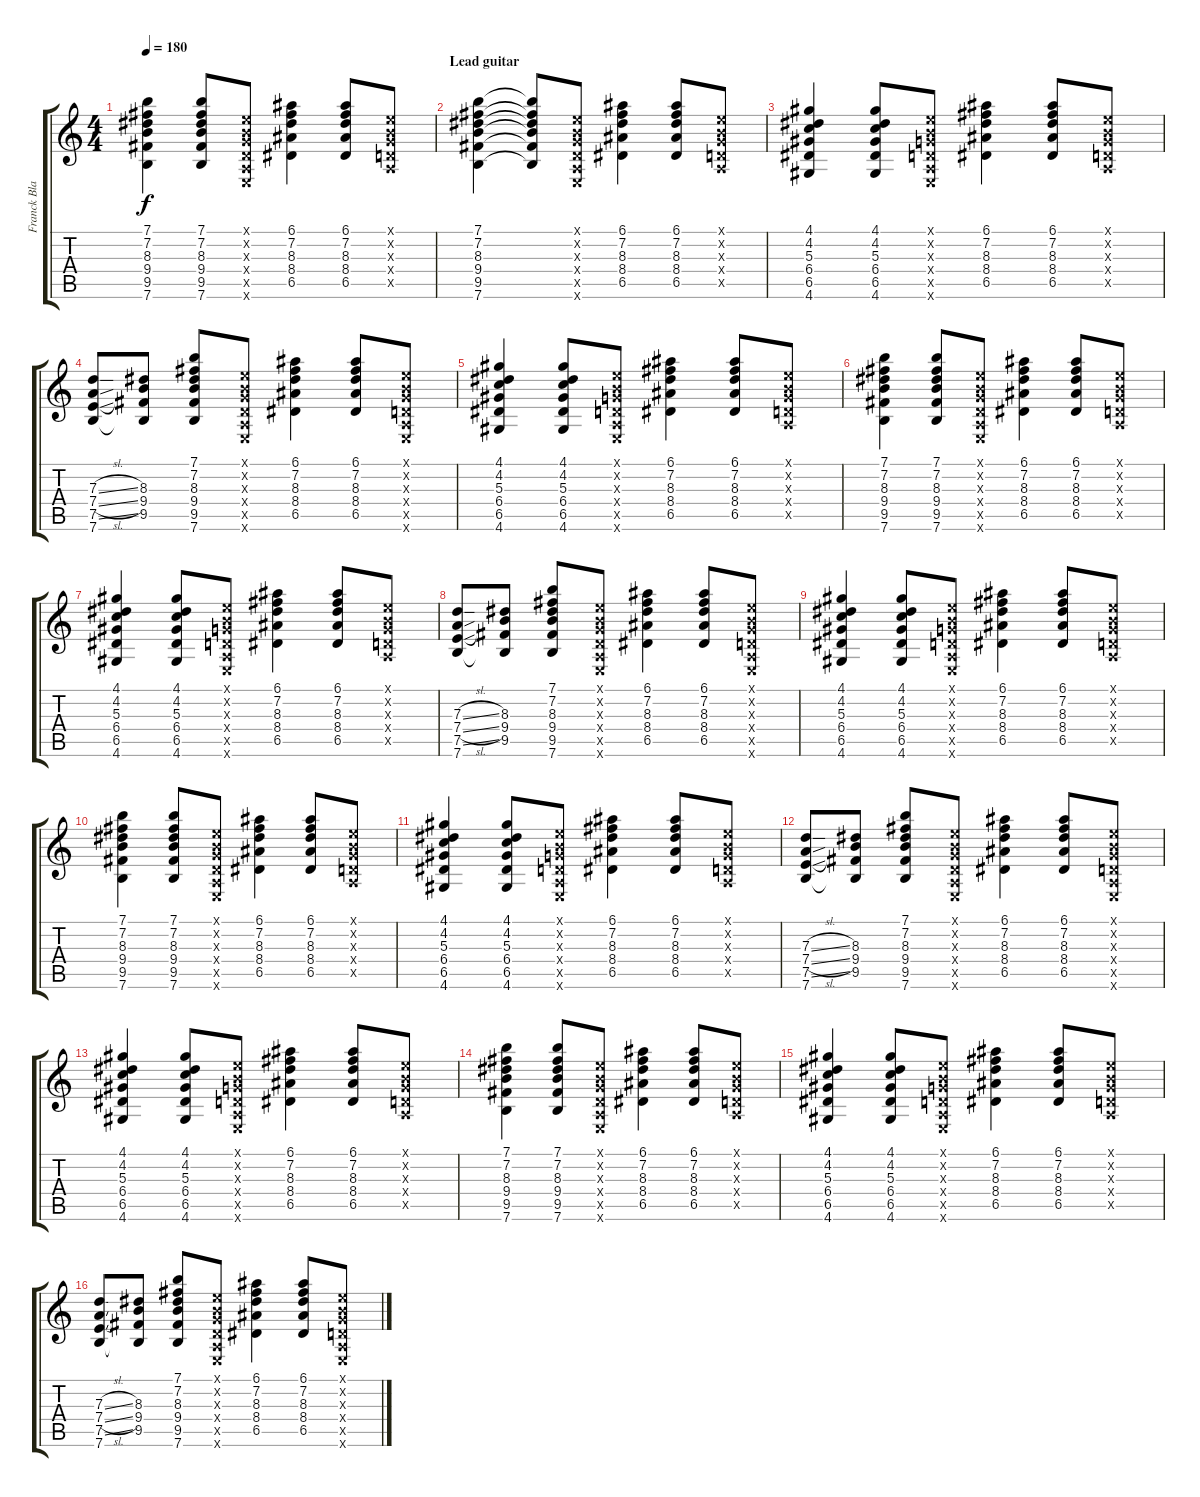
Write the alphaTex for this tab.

\track ("Franck Black" "Franck Bla") {instrument electricguitarclean}
\staff {score tabs}
\tuning (E4 B3 G3 D3 A2 E2) {hide}
\ts (4 4)
\tempo 180
\clef g2
\ks c
(7.1 7.2 8.3 9.4 9.5 7.6).4{dy f} (7.1 7.2 8.3 9.4 9.5 7.6).8 (0.1{x} 0.2{x} 0.3{x} 0.4{x} 0.5{x} 0.6{x}).8 (6.1 7.2 8.3 8.4 6.5).4 (6.1 7.2 8.3 8.4 6.5).8 (0.1{x} 0.2{x} 0.3{x} 0.4{x} 0.5{x}).8 |
\section ("" "Lead guitar")
(7.1 7.2 8.3 9.4 9.5 7.6).4 (7.1{t} 7.2{t} 8.3{t} 9.4{t} 9.5{t} 7.6{t}).8 (0.1{x} 0.2{x} 0.3{x} 0.4{x} 0.5{x} 0.6{x}).8 (6.1 7.2 8.3 8.4 6.5).4 (6.1 7.2 8.3 8.4 6.5).8 (0.1{x} 0.2{x} 0.3{x} 0.4{x} 0.5{x}).8 |
(4.1 4.2 5.3 6.4 6.5 4.6).4 (4.1 4.2 5.3 6.4 6.5 4.6).8 (0.1{x} 0.2{x} 0.3{x} 0.4{x} 0.5{x} 0.6{x}).8 (6.1 7.2 8.3 8.4 6.5).4 (6.1 7.2 8.3 8.4 6.5).8 (0.1{x} 0.2{x} 0.3{x} 0.4{x} 0.5{x}).8 |
(7.3{sl} 7.4{sl} 7.5{sl} 7.6).8 (8.3 9.4 9.5 7.6{t}).8 (7.1 7.2 8.3 9.4 9.5 7.6).8 (0.1{x} 0.2{x} 0.3{x} 0.4{x} 0.5{x} 0.6{x}).8 (6.1 7.2 8.3 8.4 6.5).4 (6.1 7.2 8.3 8.4 6.5).8 (0.1{x} 0.2{x} 0.3{x} 0.4{x} 0.5{x} 0.6{x}).8 |
(4.1 4.2 5.3 6.4 6.5 4.6).4 (4.1 4.2 5.3 6.4 6.5 4.6).8 (0.1{x} 0.2{x} 0.3{x} 0.4{x} 0.5{x} 0.6{x}).8 (6.1 7.2 8.3 8.4 6.5).4 (6.1 7.2 8.3 8.4 6.5).8 (0.1{x} 0.2{x} 0.3{x} 0.4{x} 0.5{x}).8 |
(7.1 7.2 8.3 9.4 9.5 7.6).4 (7.1 7.2 8.3 9.4 9.5 7.6).8 (0.1{x} 0.2{x} 0.3{x} 0.4{x} 0.5{x} 0.6{x}).8 (6.1 7.2 8.3 8.4 6.5).4 (6.1 7.2 8.3 8.4 6.5).8 (0.1{x} 0.2{x} 0.3{x} 0.4{x} 0.5{x}).8 |
(4.1 4.2 5.3 6.4 6.5 4.6).4 (4.1 4.2 5.3 6.4 6.5 4.6).8 (0.1{x} 0.2{x} 0.3{x} 0.4{x} 0.5{x} 0.6{x}).8 (6.1 7.2 8.3 8.4 6.5).4 (6.1 7.2 8.3 8.4 6.5).8 (0.1{x} 0.2{x} 0.3{x} 0.4{x} 0.5{x}).8 |
(7.3{sl} 7.4{sl} 7.5{sl} 7.6).8 (8.3 9.4 9.5 7.6{t}).8 (7.1 7.2 8.3 9.4 9.5 7.6).8 (0.1{x} 0.2{x} 0.3{x} 0.4{x} 0.5{x} 0.6{x}).8 (6.1 7.2 8.3 8.4 6.5).4 (6.1 7.2 8.3 8.4 6.5).8 (0.1{x} 0.2{x} 0.3{x} 0.4{x} 0.5{x} 0.6{x}).8 |
(4.1 4.2 5.3 6.4 6.5 4.6).4 (4.1 4.2 5.3 6.4 6.5 4.6).8 (0.1{x} 0.2{x} 0.3{x} 0.4{x} 0.5{x} 0.6{x}).8 (6.1 7.2 8.3 8.4 6.5).4 (6.1 7.2 8.3 8.4 6.5).8 (0.1{x} 0.2{x} 0.3{x} 0.4{x} 0.5{x}).8 |
(7.1 7.2 8.3 9.4 9.5 7.6).4 (7.1 7.2 8.3 9.4 9.5 7.6).8 (0.1{x} 0.2{x} 0.3{x} 0.4{x} 0.5{x} 0.6{x}).8 (6.1 7.2 8.3 8.4 6.5).4 (6.1 7.2 8.3 8.4 6.5).8 (0.1{x} 0.2{x} 0.3{x} 0.4{x} 0.5{x}).8 |
(4.1 4.2 5.3 6.4 6.5 4.6).4 (4.1 4.2 5.3 6.4 6.5 4.6).8 (0.1{x} 0.2{x} 0.3{x} 0.4{x} 0.5{x} 0.6{x}).8 (6.1 7.2 8.3 8.4 6.5).4 (6.1 7.2 8.3 8.4 6.5).8 (0.1{x} 0.2{x} 0.3{x} 0.4{x} 0.5{x}).8 |
(7.3{sl} 7.4{sl} 7.5{sl} 7.6).8 (8.3 9.4 9.5 7.6{t}).8 (7.1 7.2 8.3 9.4 9.5 7.6).8 (0.1{x} 0.2{x} 0.3{x} 0.4{x} 0.5{x} 0.6{x}).8 (6.1 7.2 8.3 8.4 6.5).4 (6.1 7.2 8.3 8.4 6.5).8 (0.1{x} 0.2{x} 0.3{x} 0.4{x} 0.5{x} 0.6{x}).8 |
(4.1 4.2 5.3 6.4 6.5 4.6).4 (4.1 4.2 5.3 6.4 6.5 4.6).8 (0.1{x} 0.2{x} 0.3{x} 0.4{x} 0.5{x} 0.6{x}).8 (6.1 7.2 8.3 8.4 6.5).4 (6.1 7.2 8.3 8.4 6.5).8 (0.1{x} 0.2{x} 0.3{x} 0.4{x} 0.5{x}).8 |
(7.1 7.2 8.3 9.4 9.5 7.6).4 (7.1 7.2 8.3 9.4 9.5 7.6).8 (0.1{x} 0.2{x} 0.3{x} 0.4{x} 0.5{x} 0.6{x}).8 (6.1 7.2 8.3 8.4 6.5).4 (6.1 7.2 8.3 8.4 6.5).8 (0.1{x} 0.2{x} 0.3{x} 0.4{x} 0.5{x}).8 |
(4.1 4.2 5.3 6.4 6.5 4.6).4 (4.1 4.2 5.3 6.4 6.5 4.6).8 (0.1{x} 0.2{x} 0.3{x} 0.4{x} 0.5{x} 0.6{x}).8 (6.1 7.2 8.3 8.4 6.5).4 (6.1 7.2 8.3 8.4 6.5).8 (0.1{x} 0.2{x} 0.3{x} 0.4{x} 0.5{x}).8 |
(7.3{sl} 7.4{sl} 7.5{sl} 7.6).8 (8.3 9.4 9.5 7.6{t}).8 (7.1 7.2 8.3 9.4 9.5 7.6).8 (0.1{x} 0.2{x} 0.3{x} 0.4{x} 0.5{x} 0.6{x}).8 (6.1 7.2 8.3 8.4 6.5).4 (6.1 7.2 8.3 8.4 6.5).8 (0.1{x} 0.2{x} 0.3{x} 0.4{x} 0.5{x} 0.6{x}).8
